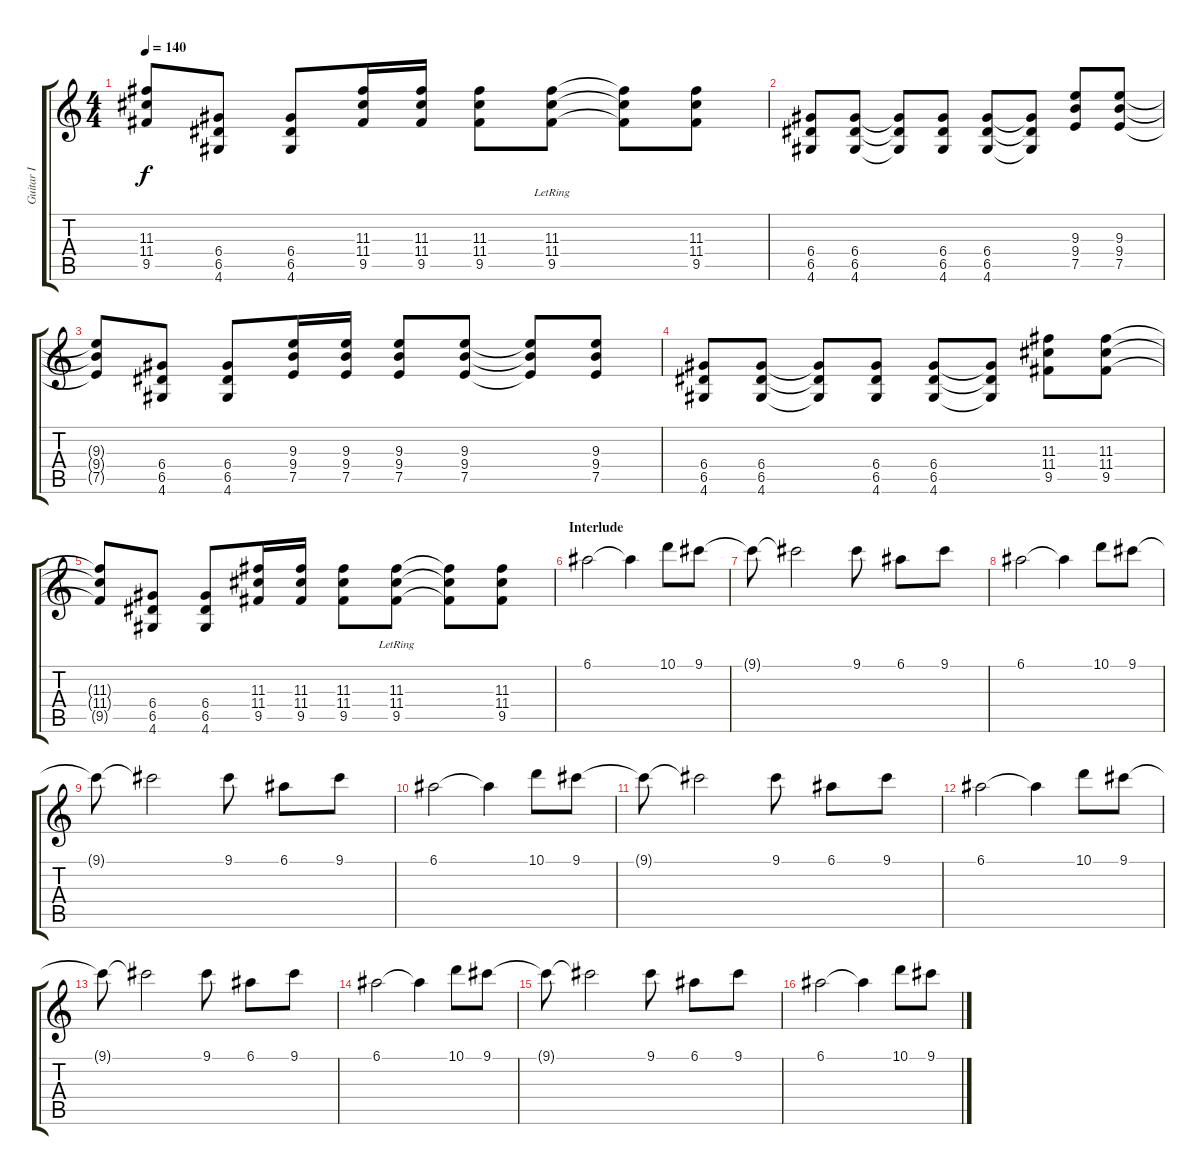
\track ("Guitar I" "Guitar I") {instrument distortionguitar}
\staff {score tabs}
\tuning (E4 B3 G3 D3 A2 E2) {hide}
\ts (4 4)
\tempo 140
\clef g2
\ks c
(11.3{t} 11.4{t} 9.5{t}).8{dy f} (6.4 6.5 4.6).8 (6.4 6.5 4.6).8 (11.3 11.4 9.5).16 (11.3 11.4 9.5).16 (11.3 11.4 9.5).8 (11.3 11.4 9.5{lr}).8 (11.3{t} 11.4{t} 9.5{t}).8 (11.3 11.4 9.5).8 |
(6.4 6.5 4.6).8 (6.4 6.5 4.6).8 (6.4{t} 6.5{t} 4.6{t}).8 (6.4 6.5 4.6).8 (6.4 6.5 4.6).8 (6.4{t} 6.5{t} 4.6{t}).8 (9.3 9.4 7.5).8 (9.3 9.4 7.5).8 |
(9.3{t} 9.4{t} 7.5{t}).8 (6.4 6.5 4.6).8 (6.4 6.5 4.6).8 (9.3 9.4 7.5).16 (9.3 9.4 7.5).16 (9.3 9.4 7.5).8 (9.3 9.4 7.5).8 (9.3{t} 9.4{t} 7.5{t}).8 (9.3 9.4 7.5).8 |
(6.4 6.5 4.6).8 (6.4 6.5 4.6).8 (6.4{t} 6.5{t} 4.6{t}).8 (6.4 6.5 4.6).8 (6.4 6.5 4.6).8 (6.4{t} 6.5{t} 4.6{t}).8 (11.3 11.4 9.5).8 (11.3 11.4 9.5).8 |
(11.3{t} 11.4{t} 9.5{t}).8 (6.4 6.5 4.6).8 (6.4 6.5 4.6).8 (11.3 11.4 9.5).16 (11.3 11.4 9.5).16 (11.3 11.4 9.5).8 (11.3 11.4 9.5{lr}).8 (11.3{t} 11.4{t} 9.5{t}).8 (11.3 11.4 9.5).8 |
\section ("" "Interlude")
6.1.2{volume 12} 6.1{t}.4 10.1.8 9.1.8 |
9.1{t}.8 9.1{t}.2 9.1.8 6.1.8 9.1.8 |
6.1.2 6.1{t}.4 10.1.8 9.1.8 |
9.1{t}.8 9.1{t}.2 9.1.8 6.1.8 9.1.8 |
6.1.2 6.1{t}.4 10.1.8 9.1.8 |
9.1{t}.8 9.1{t}.2 9.1.8 6.1.8 9.1.8 |
6.1.2 6.1{t}.4 10.1.8 9.1.8 |
9.1{t}.8 9.1{t}.2 9.1.8 6.1.8 9.1.8 |
6.1.2 6.1{t}.4 10.1.8 9.1.8 |
9.1{t}.8 9.1{t}.2 9.1.8 6.1.8 9.1.8 |
6.1.2 6.1{t}.4 10.1.8 9.1.8
